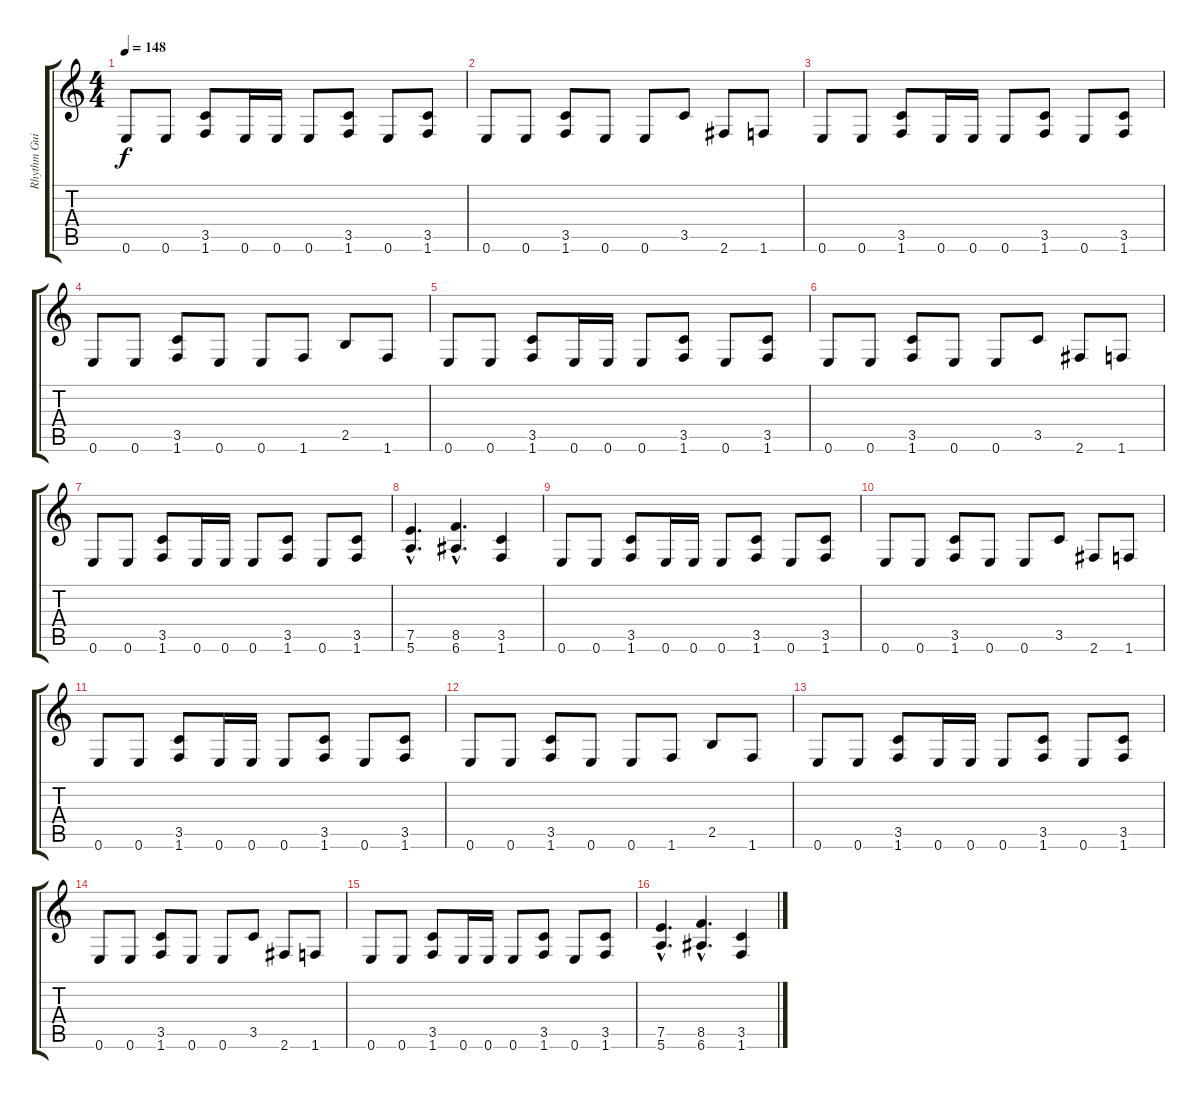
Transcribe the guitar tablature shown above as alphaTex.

\track ("Rhythm Guitar" "Rhythm Gui") {instrument distortionguitar}
\staff {score tabs}
\tuning (E4 B3 G3 D3 A2 E2) {hide}
\ts (4 4)
\tempo 148
\clef g2
\ks c
0.6.8{dy f} 0.6.8 (3.5 1.6).8 0.6.16 0.6.16 0.6.8 (3.5 1.6).8 0.6.8 (3.5 1.6).8 |
0.6.8 0.6.8 (3.5 1.6).8 0.6.8 0.6.8 3.5.8 2.6.8 1.6.8 |
0.6.8 0.6.8 (3.5 1.6).8 0.6.16 0.6.16 0.6.8 (3.5 1.6).8 0.6.8 (3.5 1.6).8 |
0.6.8 0.6.8 (3.5 1.6).8 0.6.8 0.6.8 1.6.8 2.5.8 1.6.8 |
0.6.8 0.6.8 (3.5 1.6).8 0.6.16 0.6.16 0.6.8 (3.5 1.6).8 0.6.8 (3.5 1.6).8 |
0.6.8 0.6.8 (3.5 1.6).8 0.6.8 0.6.8 3.5.8 2.6.8 1.6.8 |
0.6.8 0.6.8 (3.5 1.6).8 0.6.16 0.6.16 0.6.8 (3.5 1.6).8 0.6.8 (3.5 1.6).8 |
(7.5{hac} 5.6{hac}).4{d} (8.5{hac} 6.6{hac}).4{d} (3.5 1.6).4 |
0.6.8 0.6.8 (3.5 1.6).8 0.6.16 0.6.16 0.6.8 (3.5 1.6).8 0.6.8 (3.5 1.6).8 |
0.6.8 0.6.8 (3.5 1.6).8 0.6.8 0.6.8 3.5.8 2.6.8 1.6.8 |
0.6.8 0.6.8 (3.5 1.6).8 0.6.16 0.6.16 0.6.8 (3.5 1.6).8 0.6.8 (3.5 1.6).8 |
0.6.8 0.6.8 (3.5 1.6).8 0.6.8 0.6.8 1.6.8 2.5.8 1.6.8 |
0.6.8 0.6.8 (3.5 1.6).8 0.6.16 0.6.16 0.6.8 (3.5 1.6).8 0.6.8 (3.5 1.6).8 |
0.6.8 0.6.8 (3.5 1.6).8 0.6.8 0.6.8 3.5.8 2.6.8 1.6.8 |
0.6.8 0.6.8 (3.5 1.6).8 0.6.16 0.6.16 0.6.8 (3.5 1.6).8 0.6.8 (3.5 1.6).8 |
(7.5{hac} 5.6{hac}).4{d} (8.5{hac} 6.6{hac}).4{d} (3.5 1.6).4
